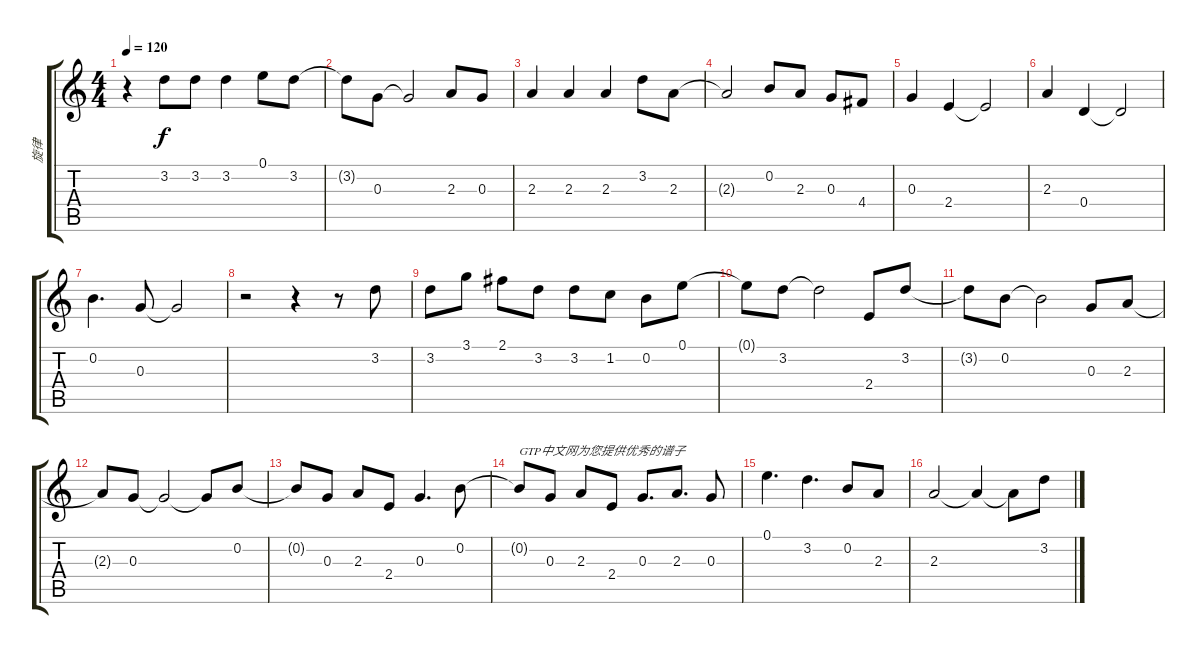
\track ("旋律" "旋律") {instrument distortionguitar}
\staff {score tabs}
\tuning (E4 B3 G3 D3 A2 E2) {hide}
\ts (4 4)
\tempo 120
\clef g2
\ks c
r.4{dy f} 3.2.8 3.2.8 3.2.4 0.1.8 3.2.8 |
3.2{t}.8 0.3.8 0.3{t}.2 2.3.8 0.3.8 |
2.3.4 2.3.4 2.3.4 3.2.8 2.3.8 |
2.3{t}.2 0.2.8 2.3.8 0.3.8 4.4.8 |
0.3.4 2.4.4 2.4{t}.2 |
2.3.4 0.4.4 0.4{t}.2 |
0.2.4{d} 0.3.8 0.3{t}.2 |
r.2 r.4 r.8 3.2.8 |
3.2.8 3.1.8 2.1.8 3.2.8 3.2.8 1.2.8 0.2.8 0.1.8 |
0.1{t}.8 3.2.8 3.2{t}.2 2.4.8 3.2.8 |
3.2{t}.8 0.2.8 0.2{t}.2 0.3.8 2.3.8 |
2.3{t}.8 0.3.8 0.3{t}.2 0.3{t}.8 0.2.8 |
0.2{t}.8 0.3.8 2.3.8 2.4.8 0.3.4{d} 0.2.8 |
0.2{t}.8{txt "GTP中文网为您提供优秀的谱子"} 0.3.8 2.3.8 2.4.8 0.3.8{d} 2.3.8{d} 0.3.8 |
0.1.4{d} 3.2.4{d} 0.2.8 2.3.8 |
2.3.2 2.3{t}.4 2.3{t}.8 3.2.8
